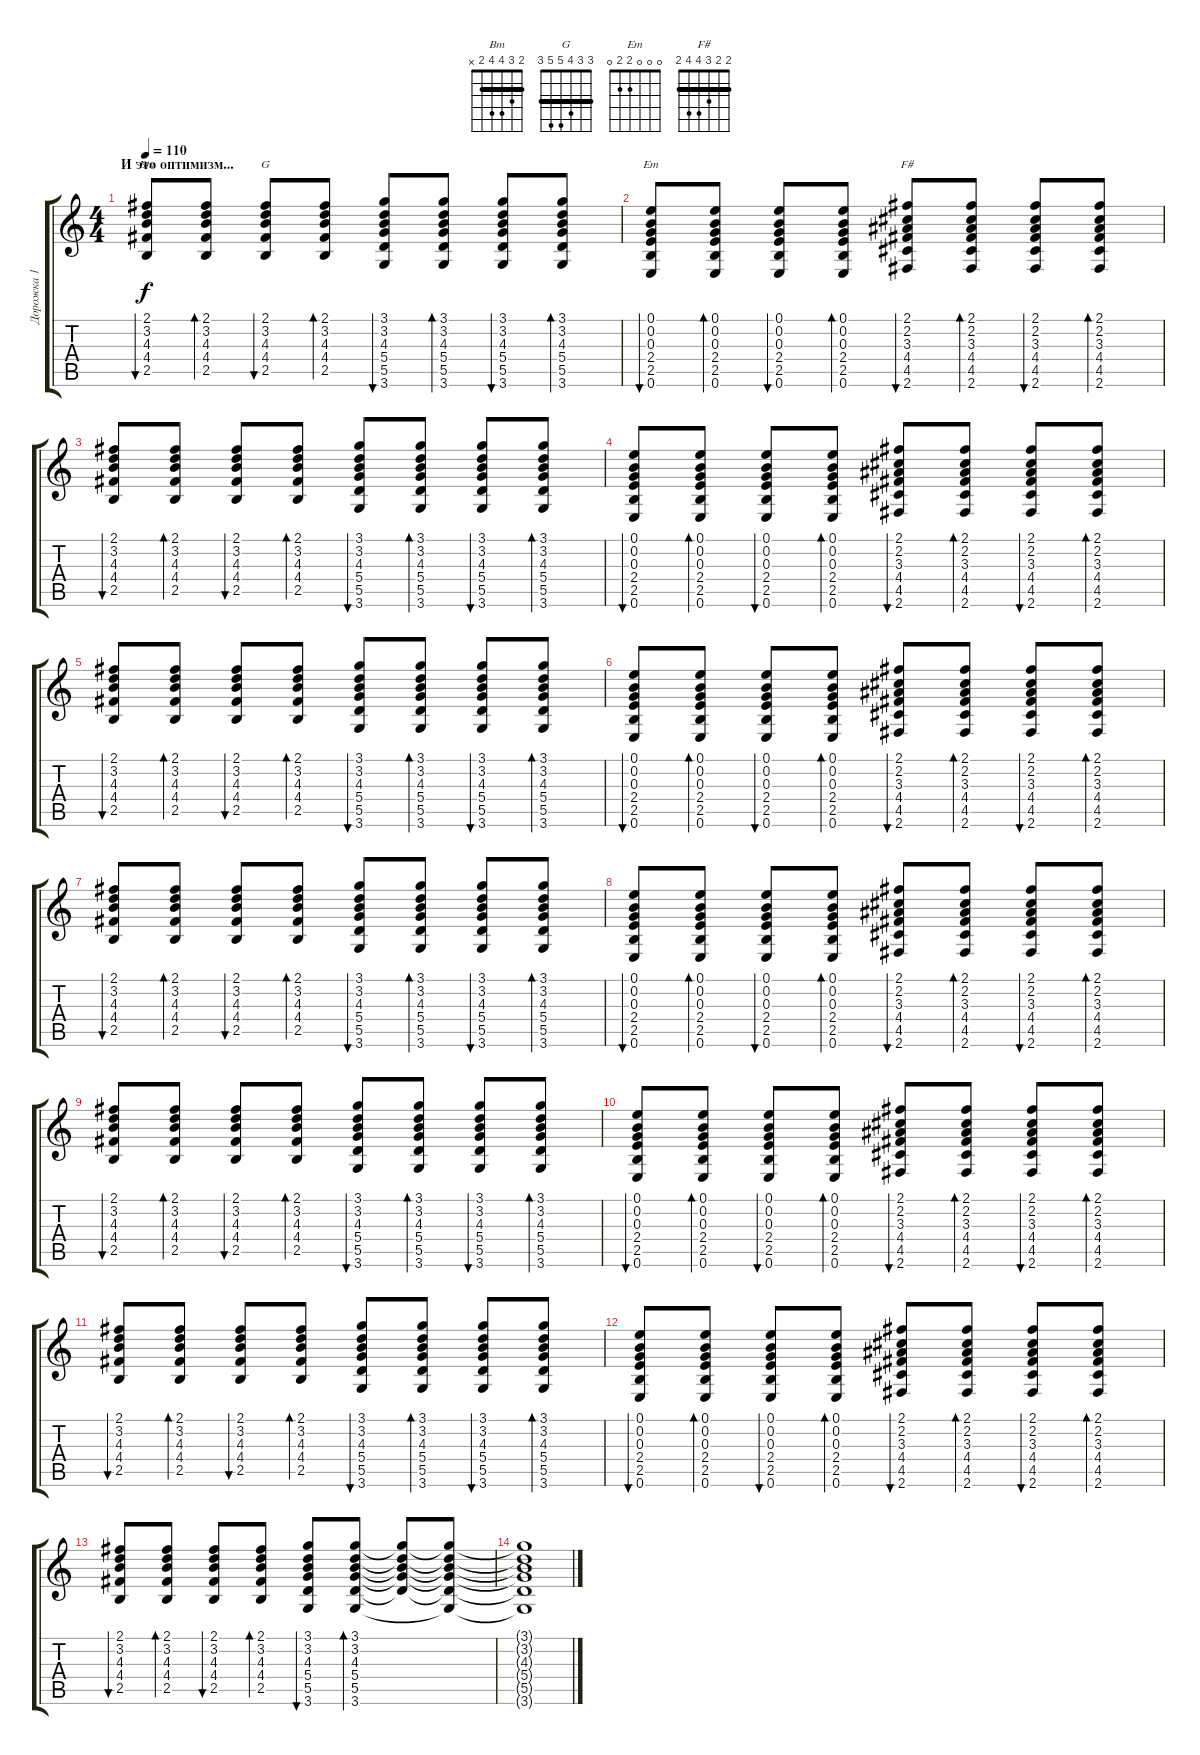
\track ("Дорожка 1" "Дорожка 1") {instrument distortionguitar}
\staff {score tabs}
\tuning (E4 B3 G3 D3 A2 E2) {hide}
\chord ("Bm" 2 3 4 4 2 x) {barre 2}
\chord ("G" 3 3 4 5 5 3) {barre 3}
\chord ("Em" 0 0 0 2 2 0)
\chord ("F#" 2 2 3 4 4 2) {barre 2}
\ts (4 4)
\section ("" "И это оптимизм...")
\tempo 110
\clef g2
\ks c
(2.1 3.2 4.3 4.4 2.5).8{bu 30 ch "Bm" dy f} (2.1 3.2 4.3 4.4 2.5).8{bd 30} (2.1 3.2 4.3 4.4 2.5).8{bu 30 ch "G"} (2.1 3.2 4.3 4.4 2.5).8{bd 30} (3.1 3.2 4.3 5.4 5.5 3.6).8{bu 30} (3.1 3.2 4.3 5.4 5.5 3.6).8{bd 30} (3.1 3.2 4.3 5.4 5.5 3.6).8{bu 30} (3.1 3.2 4.3 5.4 5.5 3.6).8{bd 30} |
(0.1 0.2 0.3 2.4 2.5 0.6).8{bu 30 ch "Em"} (0.1 0.2 0.3 2.4 2.5 0.6).8{bd 30} (0.1 0.2 0.3 2.4 2.5 0.6).8{bu 30} (0.1 0.2 0.3 2.4 2.5 0.6).8{bd 30} (2.1 2.2 3.3 4.4 4.5 2.6).8{bu 30 ch "F#"} (2.1 2.2 3.3 4.4 4.5 2.6).8{bd 30} (2.1 2.2 3.3 4.4 4.5 2.6).8{bu 30} (2.1 2.2 3.3 4.4 4.5 2.6).8{bd 30} |
(2.1 3.2 4.3 4.4 2.5).8{bu 30} (2.1 3.2 4.3 4.4 2.5).8{bd 30} (2.1 3.2 4.3 4.4 2.5).8{bu 30} (2.1 3.2 4.3 4.4 2.5).8{bd 30} (3.1 3.2 4.3 5.4 5.5 3.6).8{bu 30} (3.1 3.2 4.3 5.4 5.5 3.6).8{bd 30} (3.1 3.2 4.3 5.4 5.5 3.6).8{bu 30} (3.1 3.2 4.3 5.4 5.5 3.6).8{bd 30} |
(0.1 0.2 0.3 2.4 2.5 0.6).8{bu 30} (0.1 0.2 0.3 2.4 2.5 0.6).8{bd 30} (0.1 0.2 0.3 2.4 2.5 0.6).8{bu 30} (0.1 0.2 0.3 2.4 2.5 0.6).8{bd 30} (2.1 2.2 3.3 4.4 4.5 2.6).8{bu 30} (2.1 2.2 3.3 4.4 4.5 2.6).8{bd 30} (2.1 2.2 3.3 4.4 4.5 2.6).8{bu 30} (2.1 2.2 3.3 4.4 4.5 2.6).8{bd 30} |
(2.1 3.2 4.3 4.4 2.5).8{bu 30} (2.1 3.2 4.3 4.4 2.5).8{bd 30} (2.1 3.2 4.3 4.4 2.5).8{bu 30} (2.1 3.2 4.3 4.4 2.5).8{bd 30} (3.1 3.2 4.3 5.4 5.5 3.6).8{bu 30} (3.1 3.2 4.3 5.4 5.5 3.6).8{bd 30} (3.1 3.2 4.3 5.4 5.5 3.6).8{bu 30} (3.1 3.2 4.3 5.4 5.5 3.6).8{bd 30} |
(0.1 0.2 0.3 2.4 2.5 0.6).8{bu 30} (0.1 0.2 0.3 2.4 2.5 0.6).8{bd 30} (0.1 0.2 0.3 2.4 2.5 0.6).8{bu 30} (0.1 0.2 0.3 2.4 2.5 0.6).8{bd 30} (2.1 2.2 3.3 4.4 4.5 2.6).8{bu 30} (2.1 2.2 3.3 4.4 4.5 2.6).8{bd 30} (2.1 2.2 3.3 4.4 4.5 2.6).8{bu 30} (2.1 2.2 3.3 4.4 4.5 2.6).8{bd 30} |
(2.1 3.2 4.3 4.4 2.5).8{bu 30} (2.1 3.2 4.3 4.4 2.5).8{bd 30} (2.1 3.2 4.3 4.4 2.5).8{bu 30} (2.1 3.2 4.3 4.4 2.5).8{bd 30} (3.1 3.2 4.3 5.4 5.5 3.6).8{bu 30} (3.1 3.2 4.3 5.4 5.5 3.6).8{bd 30} (3.1 3.2 4.3 5.4 5.5 3.6).8{bu 30} (3.1 3.2 4.3 5.4 5.5 3.6).8{bd 30} |
(0.1 0.2 0.3 2.4 2.5 0.6).8{bu 30} (0.1 0.2 0.3 2.4 2.5 0.6).8{bd 30} (0.1 0.2 0.3 2.4 2.5 0.6).8{bu 30} (0.1 0.2 0.3 2.4 2.5 0.6).8{bd 30} (2.1 2.2 3.3 4.4 4.5 2.6).8{bu 30} (2.1 2.2 3.3 4.4 4.5 2.6).8{bd 30} (2.1 2.2 3.3 4.4 4.5 2.6).8{bu 30} (2.1 2.2 3.3 4.4 4.5 2.6).8{bd 30} |
(2.1 3.2 4.3 4.4 2.5).8{bu 30} (2.1 3.2 4.3 4.4 2.5).8{bd 30} (2.1 3.2 4.3 4.4 2.5).8{bu 30} (2.1 3.2 4.3 4.4 2.5).8{bd 30} (3.1 3.2 4.3 5.4 5.5 3.6).8{bu 30} (3.1 3.2 4.3 5.4 5.5 3.6).8{bd 30} (3.1 3.2 4.3 5.4 5.5 3.6).8{bu 30} (3.1 3.2 4.3 5.4 5.5 3.6).8{bd 30} |
(0.1 0.2 0.3 2.4 2.5 0.6).8{bu 30} (0.1 0.2 0.3 2.4 2.5 0.6).8{bd 30} (0.1 0.2 0.3 2.4 2.5 0.6).8{bu 30} (0.1 0.2 0.3 2.4 2.5 0.6).8{bd 30} (2.1 2.2 3.3 4.4 4.5 2.6).8{bu 30} (2.1 2.2 3.3 4.4 4.5 2.6).8{bd 30} (2.1 2.2 3.3 4.4 4.5 2.6).8{bu 30} (2.1 2.2 3.3 4.4 4.5 2.6).8{bd 30} |
(2.1 3.2 4.3 4.4 2.5).8{bu 30} (2.1 3.2 4.3 4.4 2.5).8{bd 30} (2.1 3.2 4.3 4.4 2.5).8{bu 30} (2.1 3.2 4.3 4.4 2.5).8{bd 30} (3.1 3.2 4.3 5.4 5.5 3.6).8{bu 30} (3.1 3.2 4.3 5.4 5.5 3.6).8{bd 30} (3.1 3.2 4.3 5.4 5.5 3.6).8{bu 30} (3.1 3.2 4.3 5.4 5.5 3.6).8{bd 30} |
(0.1 0.2 0.3 2.4 2.5 0.6).8{bu 30} (0.1 0.2 0.3 2.4 2.5 0.6).8{bd 30} (0.1 0.2 0.3 2.4 2.5 0.6).8{bu 30} (0.1 0.2 0.3 2.4 2.5 0.6).8{bd 30} (2.1 2.2 3.3 4.4 4.5 2.6).8{bu 30} (2.1 2.2 3.3 4.4 4.5 2.6).8{bd 30} (2.1 2.2 3.3 4.4 4.5 2.6).8{bu 30} (2.1 2.2 3.3 4.4 4.5 2.6).8{bd 30} |
(2.1 3.2 4.3 4.4 2.5).8{bu 30} (2.1 3.2 4.3 4.4 2.5).8{bd 30} (2.1 3.2 4.3 4.4 2.5).8{bu 30} (2.1 3.2 4.3 4.4 2.5).8{bd 30} (3.1 3.2 4.3 5.4 5.5 3.6).8{bu 30} (3.1 3.2 4.3 5.4 5.5 3.6).8{bd 30} (3.1{t} 3.2{t} 4.3{t} 5.4{t} 5.5{t}).8 (3.1{t} 3.2{t} 4.3{t} 5.4{t} 5.5{t} 3.6{t}).8 |
(3.1{t} 3.2{t} 4.3{t} 5.4{t} 5.5{t} 3.6{t}).1
